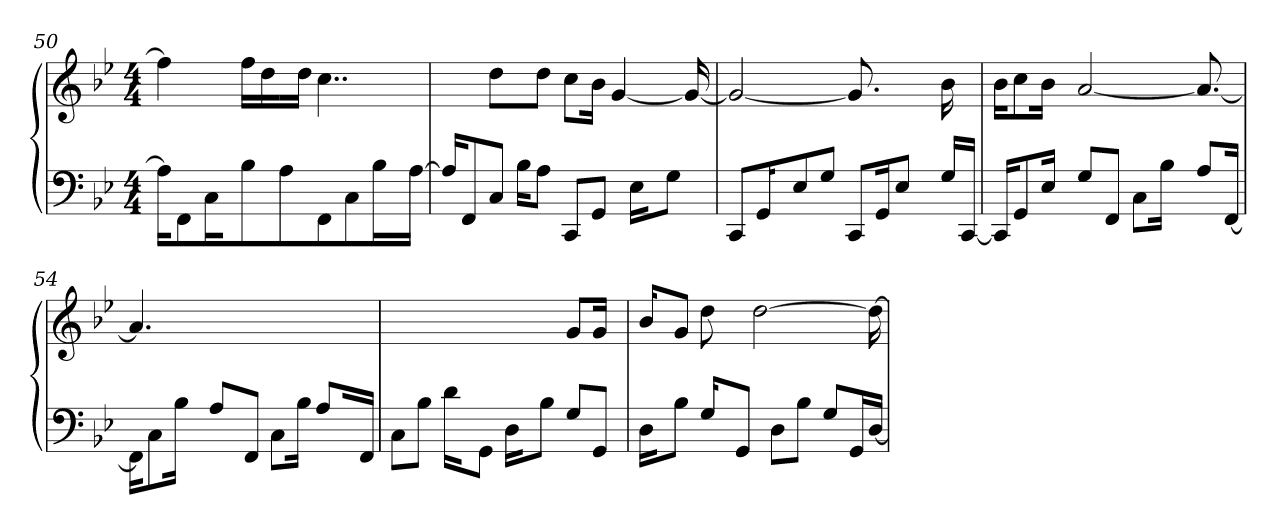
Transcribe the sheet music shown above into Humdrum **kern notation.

**kern	**kern
*part2	*part1
*staff2	*staff1
*clefF4	*clefG2
*k[b-e-]	*k[b-e-]
*g:	*g:
*M4/4	*M4/4
=50	=50
16AKL]	4ff]
8FF	.
16CJk	.
16ryy	16ryy
8B-L	16ffLL
.	16dd
8AJ	16ryy
.	16ddJJ
8FFL	4..cc
8CJ	.
16B-KL	.
16ryy	.
[16AJJ	.
=51	=51
16AKL]	8.ryy
8FF	.
8CJ	8ddL
16B-KL	16ryy
8AJ	8ddJ
8CCL	8ccL
8GGJ	16b-Jk
.	[4g
16E-KL	.
16ryy	.
8GJ	.
.	16g_
=52	=52
8CCL	2g_
16GGK	.
16ryy	.
8E-	.
8GJ	.
8CCL	8.g]
16GGK	.
8E-J	8.ryy
16ryy	.
16GLL	16b-
[16CCJJ	16ryy
=53	=53
16CCKL]	16b-KL
8GG	8cc
16E-Jk	16b-Jk
16ryy	16ryy
8GL	[2a
8FFJ	.
8CL	.
16B-Jk	.
16ryy	.
8AL	8.a_
[16FFJk	.
=54	=54
16FFKL]	4.a]
8C	.
16B-Jk	.
16ryy	.
8AL	.
.	2ryy
8FFJ	.
8CL	.
16B-Jk	.
8AL	.
16ryy	8ryy
16FFJk	.
=55	=55
8CL	2.ryy
8B-J	.
16dKL	.
16ryy	.
8GGJ	.
16DKL	.
16ryy	.
8B-J	.
8GL	8gL
8GGJ	16gJk
.	16ryy
=56	=56
16DKL	16b-KL
16ryy	16ryy
8B-J	8gJ
16GKL	8dd
16ryy	.
8GGJ	16ryy
.	[2dd
8DL	.
8B-J	.
8GL	.
16GGL	.
[16DJJ	16dd_
=	=
*-	*-
